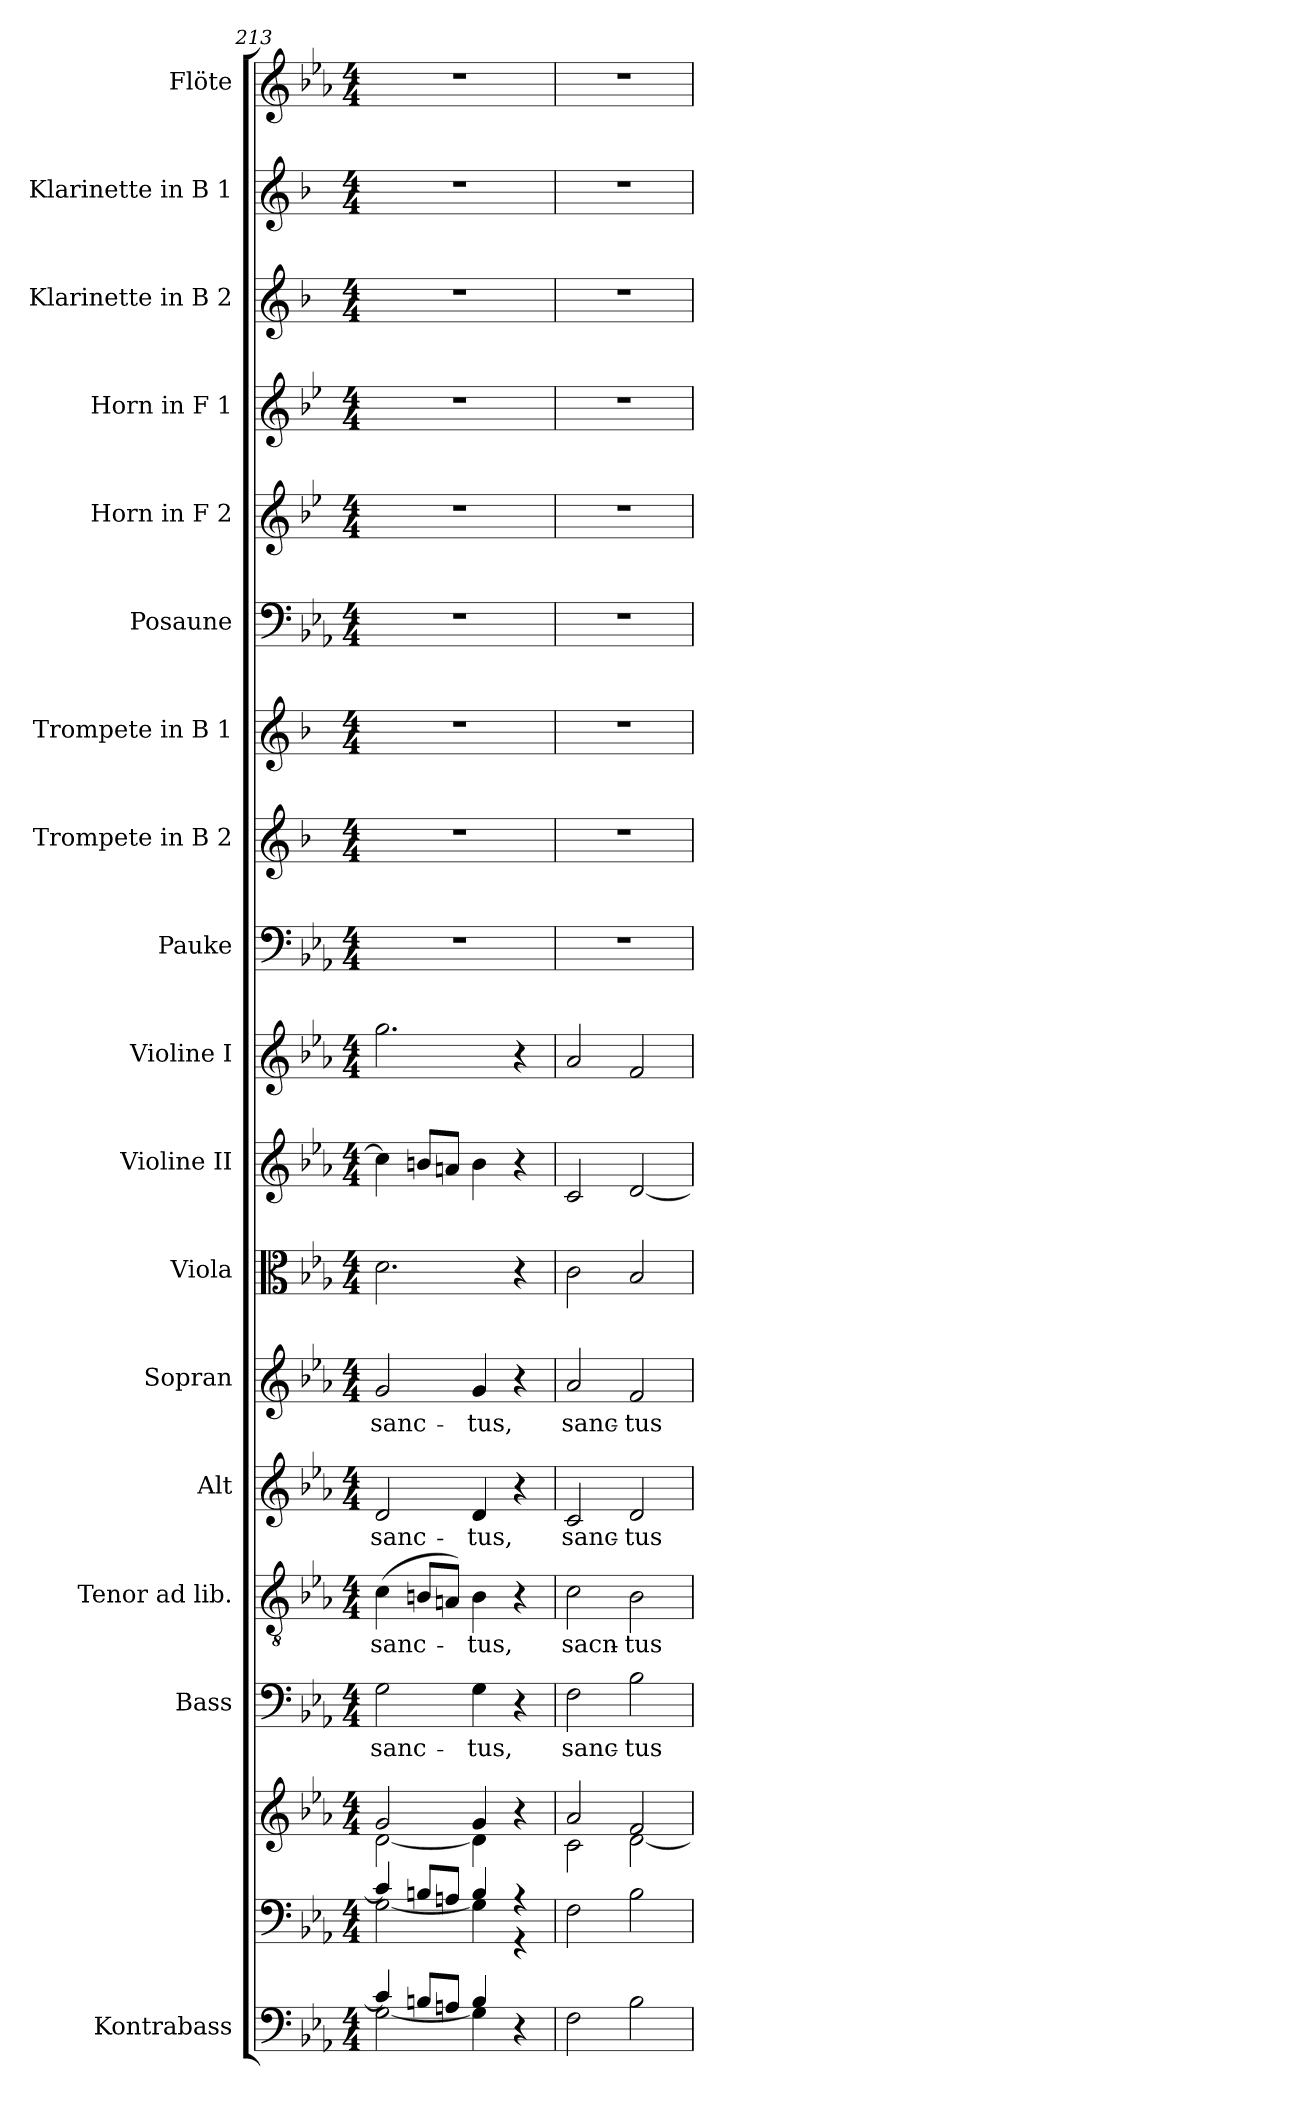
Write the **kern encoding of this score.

**kern	**kern	**kern	**kern	**text	**kern	**text	**kern	**text	**kern	**text	**kern	**kern	**kern	**kern	**kern	**kern	**kern	**kern	**kern	**kern	**kern	**kern
*part18	*part17	*part17	*part16	*part16	*part15	*part15	*part14	*part14	*part13	*part13	*part12	*part11	*part10	*part9	*part8	*part7	*part6	*part5	*part4	*part3	*part2	*part1
*staff19	*staff18	*staff17	*staff16	*staff16	*staff15	*staff15	*staff14	*staff14	*staff13	*staff13	*staff12	*staff11	*staff10	*staff9	*staff8	*staff7	*staff6	*staff5	*staff4	*staff3	*staff2	*staff1
*I"Kontrabass	*	*	*I"Bass	*	*I"Tenor ad lib.	*	*I"Alt	*	*I"Sopran	*	*I"Viola	*I"Violine II	*I"Violine I	*I"Pauke	*I"Trompete in B 2	*I"Trompete in B 1	*I"Posaune	*I"Horn in F 2	*I"Horn in F 1	*I"Klarinette in B 2	*I"Klarinette in B 1	*I"Flöte
*I'Kb.	*	*	*I'B	*	*I'T	*	*I'A	*	*I'S	*	*I'Vla.	*I'Vl. II	*I'Vl. I	*I'Pk.	*	*	*I'Pos.	*I'Hrn. 2	*I'Hrn. 1	*	*	*I'Fl.
*clefF4	*clefF4	*clefG2	*clefF4	*	*clefGv2	*	*clefG2	*	*clefG2	*	*clefC3	*clefG2	*clefG2	*clefF4	*clefG2	*clefG2	*clefF4	*clefG2	*clefG2	*clefG2	*clefG2	*clefG2
*ITrd7c12	*	*	*	*	*	*	*	*	*	*	*	*	*	*	*ITrd1c2	*ITrd1c2	*	*ITrd4c7	*ITrd4c7	*ITrd1c2	*ITrd1c2	*
*k[b-e-a-]	*k[b-e-a-]	*k[b-e-a-]	*k[b-e-a-]	*	*k[b-e-a-]	*	*k[b-e-a-]	*	*k[b-e-a-]	*	*k[b-e-a-]	*k[b-e-a-]	*k[b-e-a-]	*k[b-e-a-]	*k[b-e-a-]	*k[b-e-a-]	*k[b-e-a-]	*k[b-e-a-]	*k[b-e-a-]	*k[b-e-a-]	*k[b-e-a-]	*k[b-e-a-]
*E-:	*E-:	*E-:	*E-:	*	*E-:	*	*E-:	*	*E-:	*	*E-:	*E-:	*E-:	*E-:	*E-:	*E-:	*E-:	*E-:	*E-:	*E-:	*E-:	*E-:
*M4/4	*M4/4	*M4/4	*M4/4	*	*M4/4	*	*M4/4	*	*M4/4	*	*M4/4	*M4/4	*M4/4	*M4/4	*M4/4	*M4/4	*M4/4	*M4/4	*M4/4	*M4/4	*M4/4	*M4/4
=213	=213	=213	=213	=213	=213	=213	=213	=213	=213	=213	=213	=213	=213	=213	=213	=213	=213	=213	=213	=213	=213	=213
*^	*^	*^	*	*	*	*	*	*	*	*	*	*	*	*	*	*	*	*	*	*	*	*
!	!	!	!	!	!	!	!LO:LY:b	!	!LO:LY:b	!	!LO:LY:b	!	!LO:LY:b	!	!	!	!	!	!	!	!	!	!	!	!
4C/]	[<2GG\	4c/]	[<2G\	2g/	[<2d\	2G\	sanc-	(>4c\	sanc-	2d/	sanc-	2g/	sanc-	2.d\	4cc\]	2.gg\	1r	1r	1r	1r	1r	1r	1r	1r	1r
8BBn/L	.	8Bn/L	.	.	.	.	.	8Bn/L	.	.	.	.	.	.	8bn/L	.	.	.	.	.	.	.	.	.	.
8AAn/J	.	8An/J	.	.	.	.	.	8An/J)	.	.	.	.	.	.	8an/J	.	.	.	.	.	.	.	.	.	.
!	!	!	!	!	!	!	!LO:LY:b	!	!LO:LY:b	!	!LO:LY:b	!	!LO:LY:b	!	!	!	!	!	!	!	!	!	!	!	!
4BB/	4GG\]	4B/	4G\]	4g/	4d\]	4G\	-tus,	4B\	-tus,	4d/	-tus,	4g/	-tus,	.	4b\	.	.	.	.	.	.	.	.	.	.
4ryy	4r	4r	4r	4r	4ryy	4r	.	4r	.	4r	.	4r	.	4r	4r	4r	.	.	.	.	.	.	.	.	.
=214	=214	=214	=214	=214	=214	=214	=214	=214	=214	=214	=214	=214	=214	=214	=214	=214	=214	=214	=214	=214	=214	=214	=214	=214	=214
!	!	!	!	!	!	!	!LO:LY:b	!	!LO:LY:b	!	!LO:LY:b	!	!LO:LY:b	!	!	!	!	!	!	!	!	!	!	!	!
*v	*v	*	*	*	*	*	*	*	*	*	*	*	*	*	*	*	*	*	*	*	*	*	*	*	*
*	*v	*v	*	*	*	*	*	*	*	*	*	*	*	*	*	*	*	*	*	*	*	*	*	*
2FF\	2F\	2a-/	2c\	2F\	sanc-	2c\	sacn-	2c/	sanc-	2a-/	sanc-	2c\	2c/	2a-/	1r	1r	1r	1r	1r	1r	1r	1r	1r
!	!	!	!	!	!LO:LY:b	!	!LO:LY:b	!	!LO:LY:b	!	!LO:LY:b	!	!	!	!	!	!	!	!	!	!	!	!
2BB-\	2B-\	2f/	[<2d\	2B-\	-tus	2B-\	-tus	2d/	-tus	2f/	-tus	2B-/	[2d/	2f/	.	.	.	.	.	.	.	.	.
*	*	*v	*v	*	*	*	*	*	*	*	*	*	*	*	*	*	*	*	*	*	*	*	*
=	=	=	=	=	=	=	=	=	=	=	=	=	=	=	=	=	=	=	=	=	=	=
*-	*-	*-	*-	*-	*-	*-	*-	*-	*-	*-	*-	*-	*-	*-	*-	*-	*-	*-	*-	*-	*-	*-
